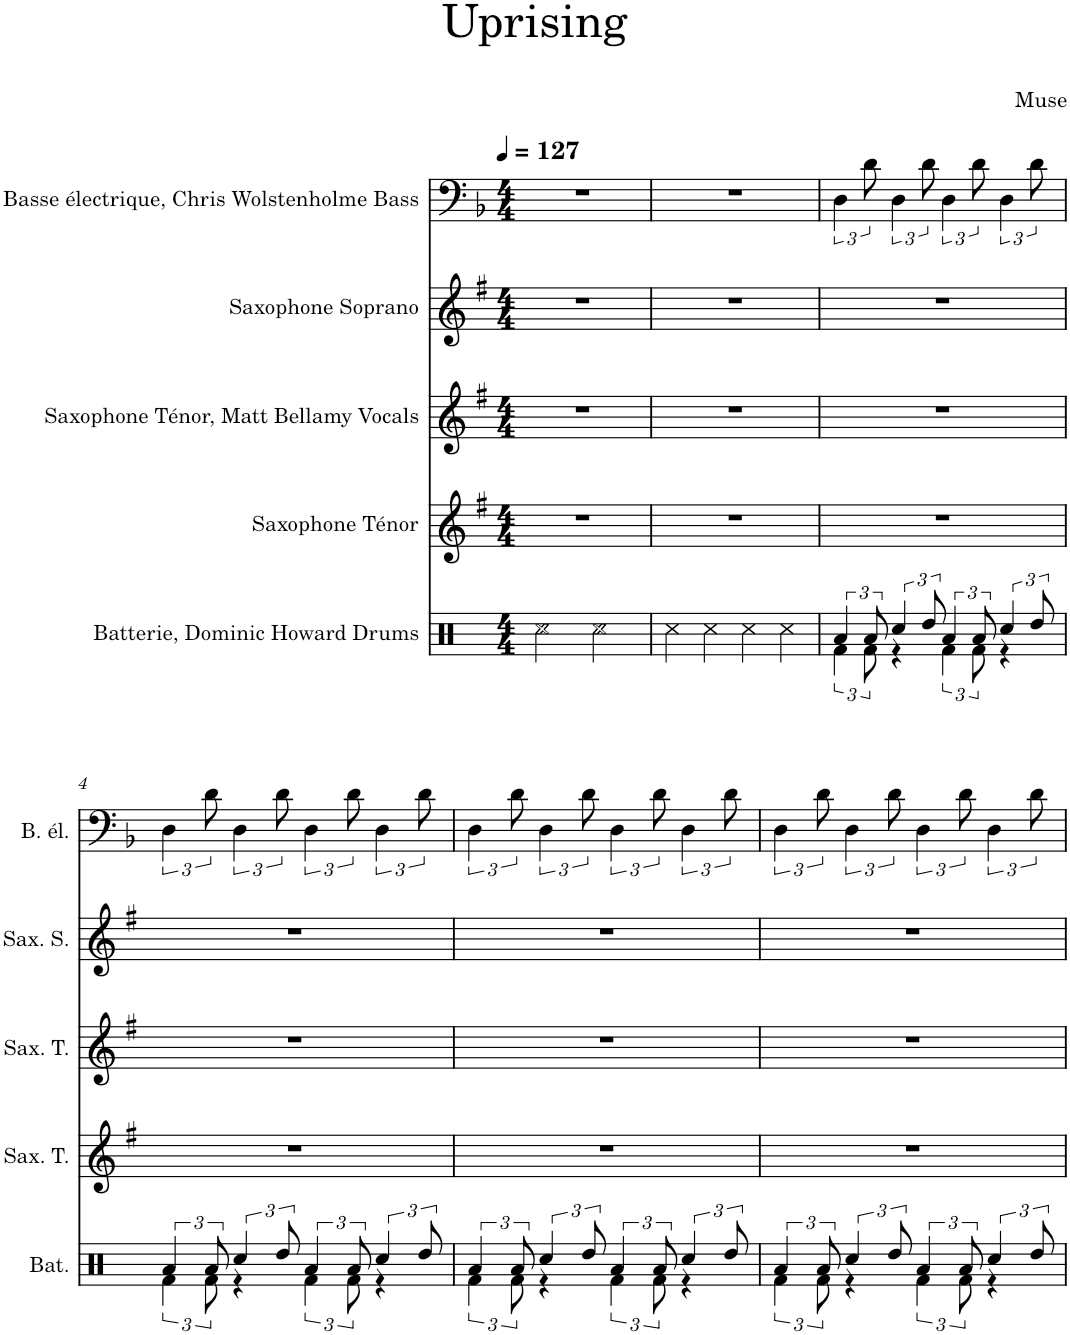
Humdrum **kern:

**kern	**kern	**kern	**kern	**kern
*part5	*part4	*part3	*part2	*part1
*staff5	*staff4	*staff3	*staff2	*staff1
*I"Batterie, Dominic Howard Drums	*I"Saxophone Ténor	*I"Saxophone Ténor, Matt Bellamy Vocals	*I"Saxophone Soprano	*I"Basse électrique, Chris Wolstenholme Bass
*I'Bat.	*I'Sax. T.	*I'Sax. T.	*I'Sax. S.	*I'B. él.
*clefX	*clefG2	*clefG2	*clefG2	*clefF4
*	*Trd8c14	*Trd8c14	*Trd1c2	*Trd7c12
*k[]	*k[f#]	*k[f#]	*k[f#]	*k[b-]
*M4/4	*M4/4	*M4/4	*M4/4	*M4/4
*MM127	*MM127	*MM127	*MM127	*MM127
=1	=1	=1	=1	=1
2Rcc\	1r	1r	1r	1r
2Rcc\	.	.	.	.
=2	=2	=2	=2	=2
4Rcc\	1r	1r	1r	1r
4Rcc\	.	.	.	.
4Rcc\	.	.	.	.
4Rcc\	.	.	.	.
=3	=3	=3	=3	=3
*^	*	*	*	*
6Ra/	6Rf\	1r	1r	1r	6D\
12Ra/	12Rf\	.	.	.	12d\
6Rcc/	4r	.	.	.	6D\
12Rdd/	.	.	.	.	12d\
6Ra/	6Rf\	.	.	.	6D\
12Ra/	12Rf\	.	.	.	12d\
6Rcc/	4r	.	.	.	6D\
12Rdd/	.	.	.	.	12d\
!!LO:LB:g=z
=4	=4	=4	=4	=4	=4
6Ra/	6Rf\	1r	1r	1r	6D\
12Ra/	12Rf\	.	.	.	12d\
6Rcc/	4r	.	.	.	6D\
12Rdd/	.	.	.	.	12d\
6Ra/	6Rf\	.	.	.	6D\
12Ra/	12Rf\	.	.	.	12d\
6Rcc/	4r	.	.	.	6D\
12Rdd/	.	.	.	.	12d\
=5	=5	=5	=5	=5	=5
6Ra/	6Rf\	1r	1r	1r	6D\
12Ra/	12Rf\	.	.	.	12d\
6Rcc/	4r	.	.	.	6D\
12Rdd/	.	.	.	.	12d\
6Ra/	6Rf\	.	.	.	6D\
12Ra/	12Rf\	.	.	.	12d\
6Rcc/	4r	.	.	.	6D\
12Rdd/	.	.	.	.	12d\
=6	=6	=6	=6	=6	=6
6Ra/	6Rf\	1r	1r	1r	6D\
12Ra/	12Rf\	.	.	.	12d\
6Rcc/	4r	.	.	.	6D\
12Rdd/	.	.	.	.	12d\
6Ra/	6Rf\	.	.	.	6D\
12Ra/	12Rf\	.	.	.	12d\
6Rcc/	4r	.	.	.	6D\
12Rdd/	.	.	.	.	12d\
*v	*v	*	*	*	*
=	=	=	=	=
*-	*-	*-	*-	*-
